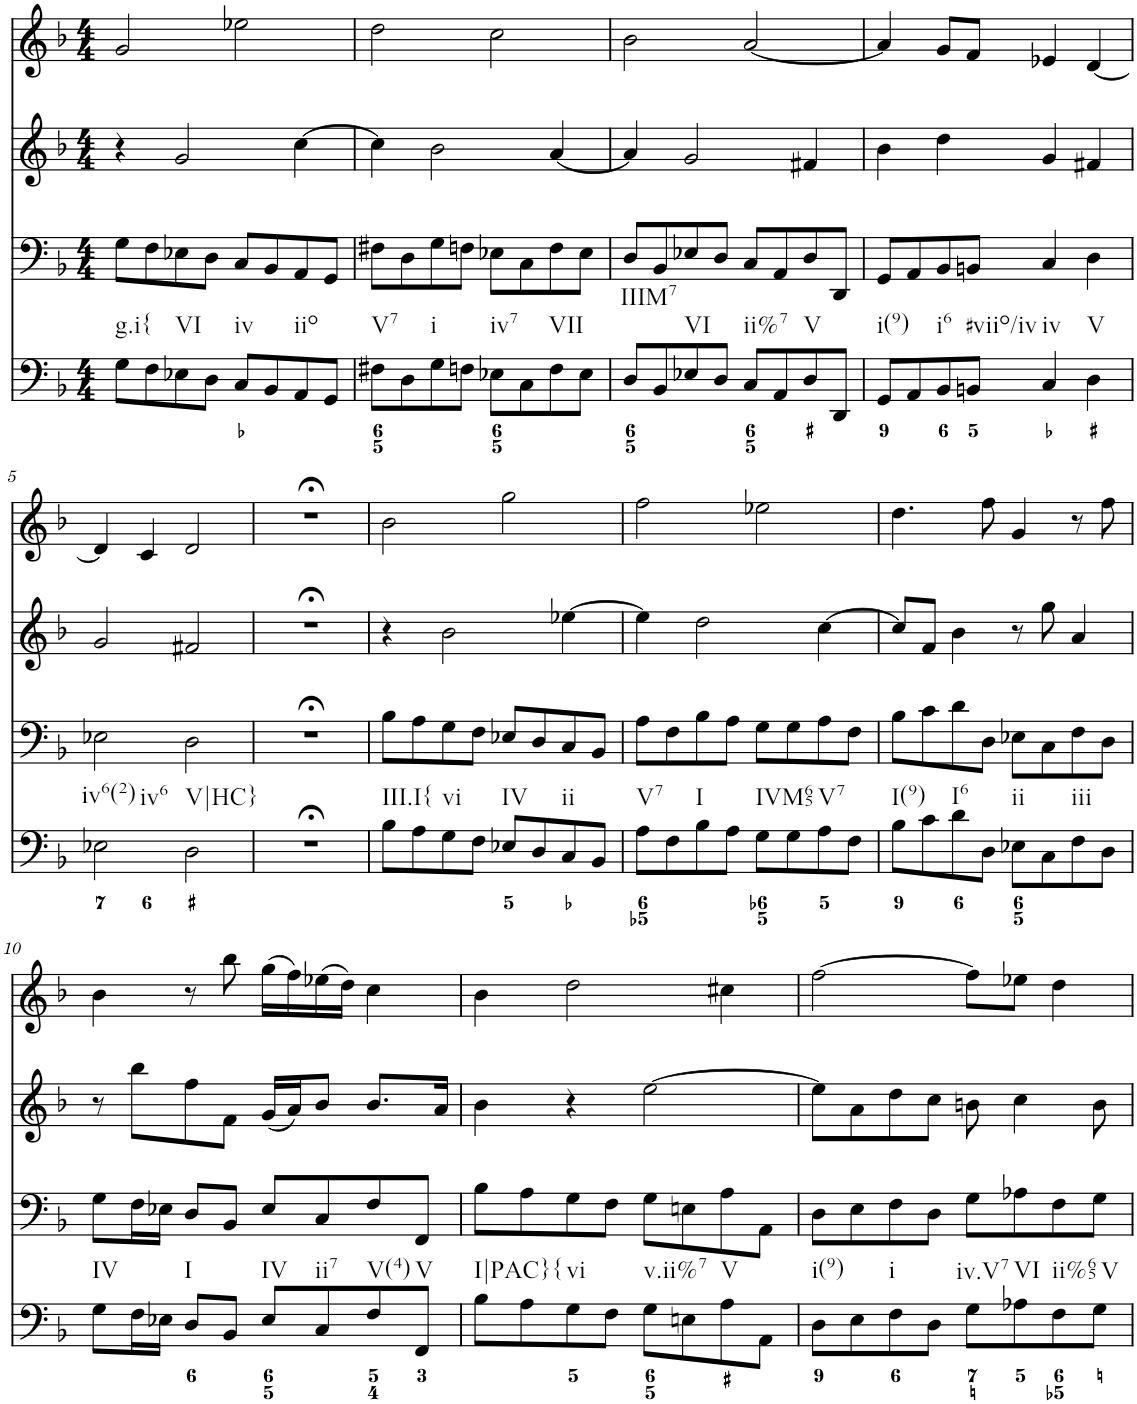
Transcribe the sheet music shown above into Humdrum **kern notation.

**kern	**kern	**kern	**kern
*part4	*part3	*part2	*part1
*staff4	*staff3	*staff2	*staff1
*I"Piano	*I"Piano	*I"Piano	*I"Piano
*I'Pno	*I'Pno	*I'Pno	*I'Pno
*clefF4	*clefF4	*clefG2	*clefG2
*k[b-]	*k[b-]	*k[b-]	*k[b-]
*d:	*d:	*d:	*d:
*M4/4	*M4/4	*M4/4	*M4/4
=1	=1	=1	=1
!LO:TX:b:t=g.i{	!	!	!
8G\L	8G\L	4r	2g/
8F\	8F\	.	.
!LO:TX:b:t=VI	!	!	!
8E-X\	8E-X\	2g/	.
8D\J	8D\J	.	.
!LO:TX:b:t=iv	!	!	!
8C/L	8C/L	.	2ee-X\
8BB-/	8BB-/	.	.
!LO:TX:b:t=iio	!	!	!
8AA/	8AA/	[4cc\	.
8GG/J	8GG/J	.	.
=2	=2	=2	=2
!LO:TX:b:t=V7	!	!	!
8F#X\L	8F#X\L	4cc\]	2dd\
8D\	8D\	.	.
!LO:TX:b:t=i	!	!	!
8G\	8G\	2b-\	.
8Fn\J	8Fn\J	.	.
!LO:TX:b:t=iv7	!	!	!
8E-X\L	8E-X\L	.	2cc\
8C\	8C\	.	.
!LO:TX:b:t=VII	!	!	!
8F\	8F\	[4a/	.
8E-\J	8E-\J	.	.
=3	=3	=3	=3
!LO:TX:b:t=IIIM7	!	!	!
8D/L	8D/L	4a/]	2b-\
8BB-/	8BB-/	.	.
!LO:TX:b:t=VI	!	!	!
8E-X/	8E-X/	2g/	.
8D/J	8D/J	.	.
!LO:TX:b:t=ii%7	!	!	!
8C/L	8C/L	.	[2a/
8AA/	8AA/	.	.
!LO:TX:b:t=V	!	!	!
8D/	8D/	4f#X/	.
8DD/J	8DD/J	.	.
=4	=4	=4	=4
!LO:TX:b:t=i(9)	!	!	!
8GG/L	8GG/L	4b-\	4a/]
8AA/	8AA/	.	.
!LO:TX:b:t=i6	!	!	!
8BB-/	8BB-/	4dd\	8g/L
!LO:TX:b:t=#viio/iv	!	!	!
8BBn/J	8BBn/J	.	8f/J
!LO:TX:b:t=iv	!	!	!
4C/	4C/	4g/	4e-X/
!LO:TX:b:t=V	!	!	!
4D\	4D\	4f#X/	[4d/
!!LO:LB:g=z
=5	=5	=5	=5
!LO:TX:b:t=iv6(2)	!	!	!
!LO:TX:b:t=iv6	!	!	!
2E-X\	2E-X\	2g/	4d/]
.	.	.	4c/
!LO:TX:b:t=V|HC}	!	!	!
2D\	2D\	2f#X/	2d/
=6	=6	=6	=6
1r;<	1r;<	1r;<	1r;<
=7	=7	=7	=7
!LO:TX:b:t=III.I{	!	!	!
8B-\L	8B-\L	4r	2b-\
8A\	8A\	.	.
!LO:TX:b:t=vi	!	!	!
8G\	8G\	2b-\	.
8F\J	8F\J	.	.
!LO:TX:b:t=IV	!	!	!
8E-X/L	8E-X/L	.	2gg\
8D/	8D/	.	.
!LO:TX:b:t=ii	!	!	!
8C/	8C/	[4ee-X\	.
8BB-/J	8BB-/J	.	.
=8	=8	=8	=8
!LO:TX:b:t=V7	!	!	!
8A\L	8A\L	4ee-\]	2ff\
8F\	8F\	.	.
!LO:TX:b:t=I	!	!	!
8B-\	8B-\	2dd\	.
8A\J	8A\J	.	.
!LO:TX:b:t=IVM65	!	!	!
8G\L	8G\L	.	2ee-X\
8G\	8G\	.	.
!LO:TX:b:t=V7	!	!	!
8A\	8A\	[4cc\	.
8F\J	8F\J	.	.
=9	=9	=9	=9
!LO:TX:b:t=I(9)	!	!	!
8B-\L	8B-\L	8cc/L]	4.dd\
8c\	8c\	8f/J	.
!LO:TX:b:t=I6	!	!	!
8d\	8d\	4b-\	.
8D\J	8D\J	.	8ff\
!LO:TX:b:t=ii	!	!	!
8E-X\L	8E-X\L	8r	4g/
8C\	8C\	8gg\	.
!LO:TX:b:t=iii	!	!	!
8F\	8F\	4a/	8r
8D\J	8D\J	.	8ff\
!!LO:LB:g=z
=10	=10	=10	=10
!LO:TX:b:t=IV	!	!	!
8G\L	8G\L	8r	4b-\
16F\L	16F\L	8bb-\L	.
16E-X\JJ	16E-X\JJ	.	.
!LO:TX:b:t=I	!	!	!
8D/L	8D/L	8ff\	8r
8BB-/J	8BB-/J	8f\J	8bb-\
!LO:TX:b:t=IV	!	!	!
8E-/L	8E-/L	(16g/LL	(16gg\LL
.	.	16a/J)	16ff\)
!LO:TX:b:t=ii7	!	!	!
8C/	8C/	8b-/J	(16ee-X\
.	.	.	16dd\JJ)
!LO:TX:b:t=V(4)	!	!	!
8F/	8F/	8.b-/L	4cc\
!LO:TX:b:t=V	!	!	!
8FF/J	8FF/J	.	.
.	.	16a/Jk	.
=11	=11	=11	=11
!LO:TX:b:t=I|PAC}{	!	!	!
8B-\L	8B-\L	4b-\	4b-\
8A\	8A\	.	.
!LO:TX:b:t=vi	!	!	!
8G\	8G\	4r	2dd\
8F\J	8F\J	.	.
!LO:TX:b:t=v.ii%7	!	!	!
8G\L	8G\L	[2ee\	.
8En\	8En\	.	.
!LO:TX:b:t=V	!	!	!
8A\	8A\	.	4cc#X\
8AA\J	8AA\J	.	.
=12	=12	=12	=12
!LO:TX:b:t=i(9)	!	!	!
8D\L	8D\L	8ee\L]	[2ff\
8E\	8E\	8a\	.
!LO:TX:b:t=i	!	!	!
8F\	8F\	8dd\	.
8D\J	8D\J	8cc\J	.
!LO:TX:b:t=iv.V7	!	!	!
8G\L	8G\L	8bn\	8ff\L]
!LO:TX:b:t=VI	!	!	!
8A-X\	8A-X\	4cc\	8ee-X\J
!LO:TX:b:t=ii%65	!	!	!
8F\	8F\	.	4dd\
!LO:TX:b:t=V	!	!	!
8G\J	8G\J	8b\	.
=	=	=	=
*-	*-	*-	*-
